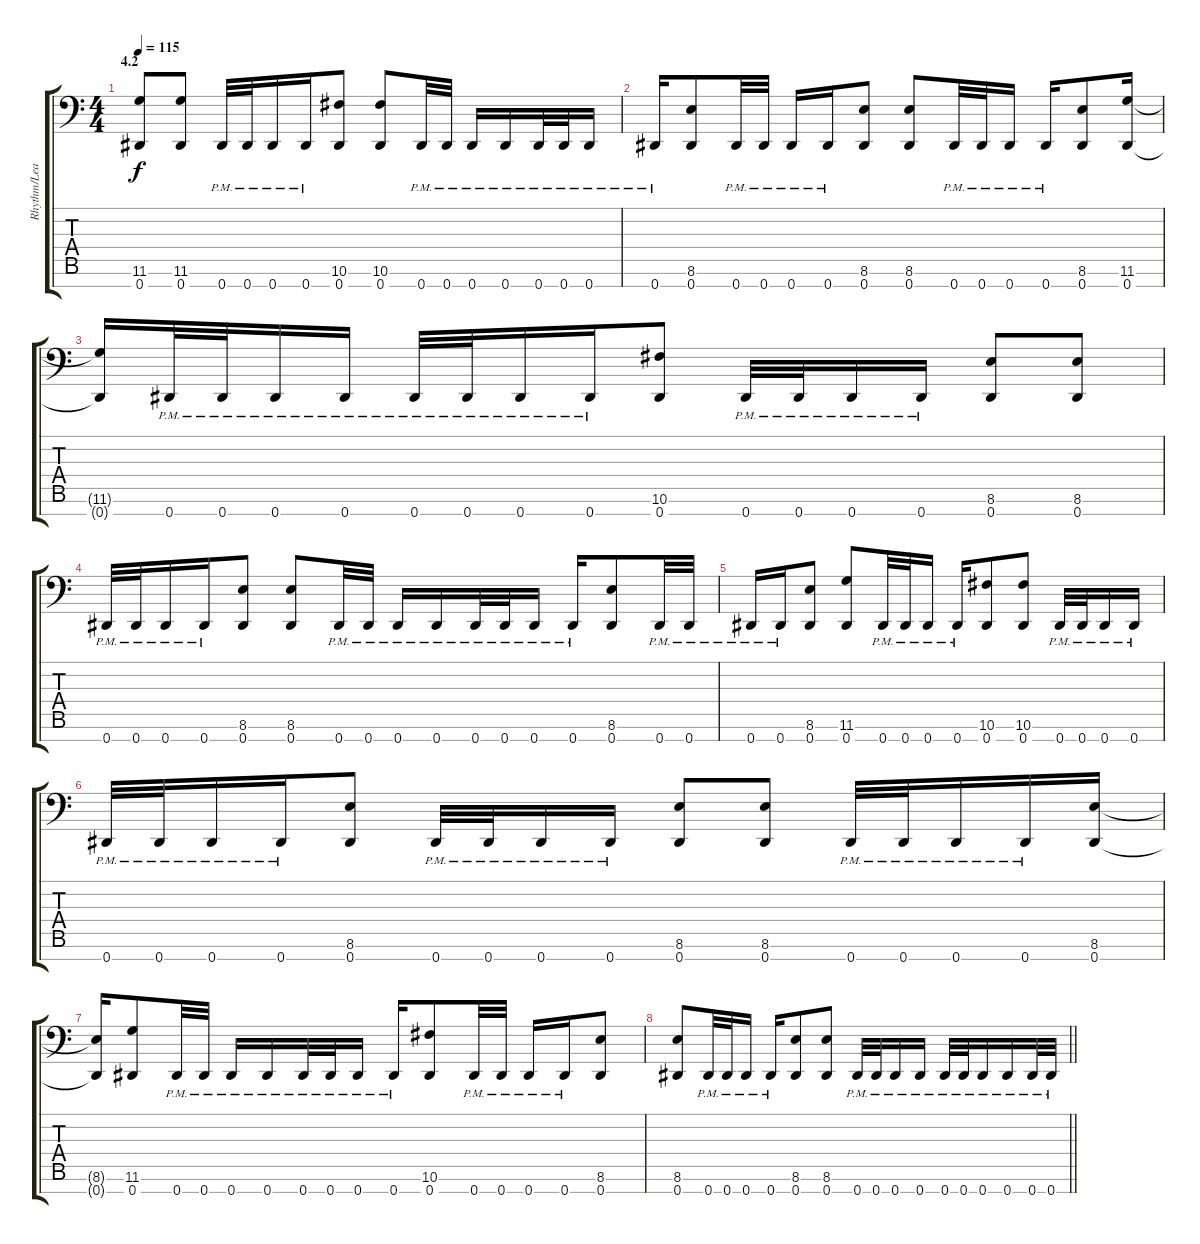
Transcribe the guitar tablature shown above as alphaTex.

\track ("Rhythm/Lead" "Rhythm/Lea") {instrument distortionguitar}
\staff {score tabs}
\tuning (Ab3 Eb3 B2 Gb2 Db2 Ab1 Eb1) {hide}
\ts (4 4)
\section ("" "4.2")
\tempo 115
\clef f4
\ks c
(11.6 0.7).8{dy f} (11.6 0.7).8 0.7{pm}.32 0.7{pm}.32 0.7{pm}.16 0.7{pm}.16 (10.6 0.7).8 (10.6 0.7).8 0.7{pm}.32 0.7{pm}.32 0.7{pm}.16 0.7{pm}.16 0.7{pm}.32 0.7{pm}.32 0.7{pm}.16 |
0.7{pm}.16 (8.6 0.7).8 0.7{pm}.32 0.7{pm}.32 0.7{pm}.16 0.7{pm}.16 (8.6 0.7).8 (8.6 0.7).8 0.7{pm}.32 0.7{pm}.32 0.7{pm}.16 0.7{pm}.16 (8.6 0.7).8 (11.6 0.7).16 |
(11.6{t} 0.7{t}).16 0.7{pm}.32 0.7{pm}.32 0.7{pm}.16 0.7{pm}.16 0.7{pm}.32 0.7{pm}.32 0.7{pm}.16 0.7{pm}.16 (10.6 0.7).8 0.7{pm}.32 0.7{pm}.32 0.7{pm}.16 0.7{pm}.16 (8.6 0.7).8 (8.6 0.7).8 |
0.7{pm}.32 0.7{pm}.32 0.7{pm}.16 0.7{pm}.16 (8.6 0.7).8 (8.6 0.7).8 0.7{pm}.32 0.7{pm}.32 0.7{pm}.16 0.7{pm}.16 0.7{pm}.32 0.7{pm}.32 0.7{pm}.16 0.7{pm}.16 (8.6 0.7).8 0.7{pm}.32 0.7{pm}.32 |
0.7{pm}.16 0.7{pm}.16 (8.6 0.7).8 (11.6 0.7).8 0.7{pm}.32 0.7{pm}.32 0.7{pm}.16 0.7{pm}.16 (10.6 0.7).8 (10.6 0.7).8 0.7{pm}.32 0.7{pm}.32 0.7{pm}.16 0.7{pm}.16 |
0.7{pm}.32 0.7{pm}.32 0.7{pm}.16 0.7{pm}.16 (8.6 0.7).8 0.7{pm}.32 0.7{pm}.32 0.7{pm}.16 0.7{pm}.16 (8.6 0.7).8 (8.6 0.7).8 0.7{pm}.32 0.7{pm}.32 0.7{pm}.16 0.7{pm}.16 (8.6 0.7).16 |
(8.6{t} 0.7{t}).16 (11.6 0.7).8 0.7{pm}.32 0.7{pm}.32 0.7{pm}.16 0.7{pm}.16 0.7{pm}.32 0.7{pm}.32 0.7{pm}.16 0.7{pm}.16 (10.6 0.7).8 0.7{pm}.32 0.7{pm}.32 0.7{pm}.16 0.7{pm}.16 (8.6 0.7).8 |
\barLineRight lightlight
(8.6 0.7).8 0.7{pm}.32 0.7{pm}.32 0.7{pm}.16 0.7{pm}.16 (8.6 0.7).8 (8.6 0.7).8 0.7{pm}.32 0.7{pm}.32 0.7{pm}.16 0.7{pm}.16 0.7{pm}.32 0.7{pm}.32 0.7{pm}.16 0.7{pm}.16 0.7{pm}.32 0.7{pm}.32
